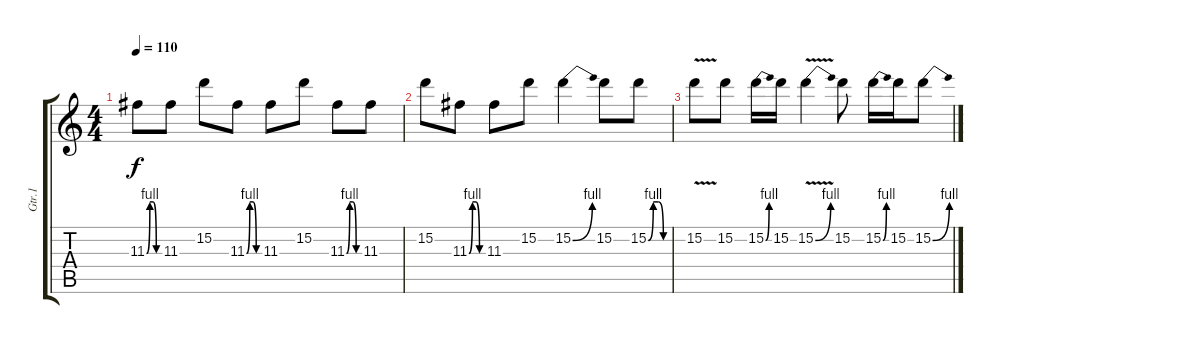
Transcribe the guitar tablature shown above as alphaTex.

\track ("Gtr.1" "Gtr.1") {instrument distortionguitar}
\staff {score tabs}
\tuning (E4 B3 G3 D3 A2 E2) {hide}
\ts (4 4)
\tempo 110
\clef g2
\ks c
11.3{be (custom 0 0 15 4 30 4 45 0 60 0)}.8{dy f} 11.3.8 15.2.8 11.3{be (custom 0 0 15 4 30 4 45 0 60 0)}.8 11.3.8 15.2.8 11.3{be (custom 0 0 15 4 30 4 45 0 60 0)}.8 11.3.8 |
15.2.8 11.3{be (custom 0 0 15 4 30 4 45 0 60 0)}.8 11.3.8 15.2.8 15.2{be (bend 0 0 60 4)}.4 15.2.8 15.2{be (custom 0 0 15 4 30 4 45 0 60 0)}.8 |
15.2{v}.8 15.2.8 15.2{be (bend 0 0 60 4)}.16 15.2.16 15.2{be (bend 0 0 60 4) v}.4 15.2.8 15.2{be (bend 0 0 60 4)}.16 15.2.16 15.2{be (bend 0 0 60 4)}.8
